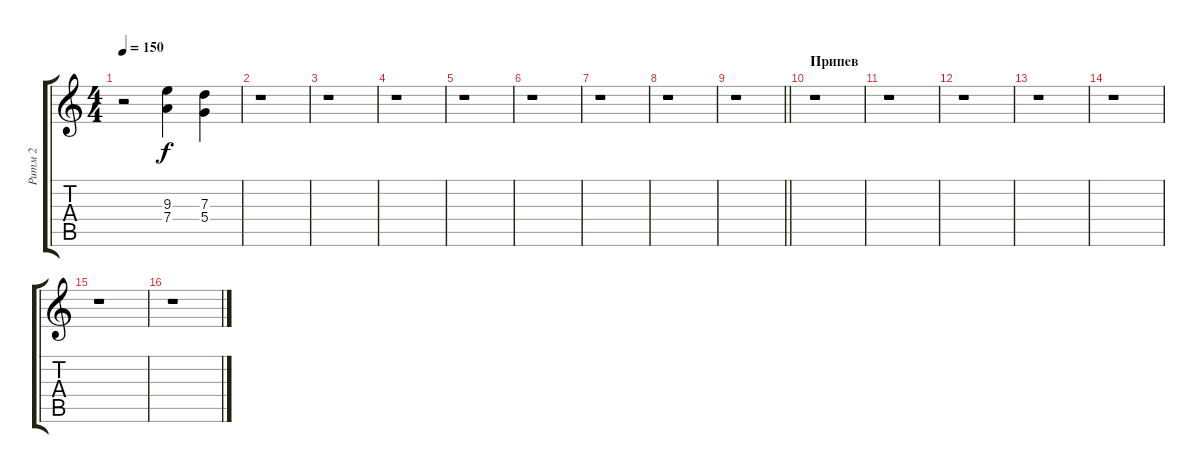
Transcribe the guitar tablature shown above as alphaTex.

\track ("Ритм 2" "Ритм 2") {instrument distortionguitar}
\staff {score tabs}
\tuning (E4 B3 G3 D3 A2 E2) {hide}
\ts (4 4)
\tempo 150
\clef g2
\ks c
r.2{dy f} (9.3 7.4).4 (7.3 5.4).4 |
r.1 |
r.1 |
r.1 |
r.1 |
r.1 |
r.1 |
r.1 |
\barLineRight lightlight
r.1 |
\section ("" "Припев")
r.1 |
r.1 |
r.1 |
r.1 |
r.1 |
r.1 |
r.1
